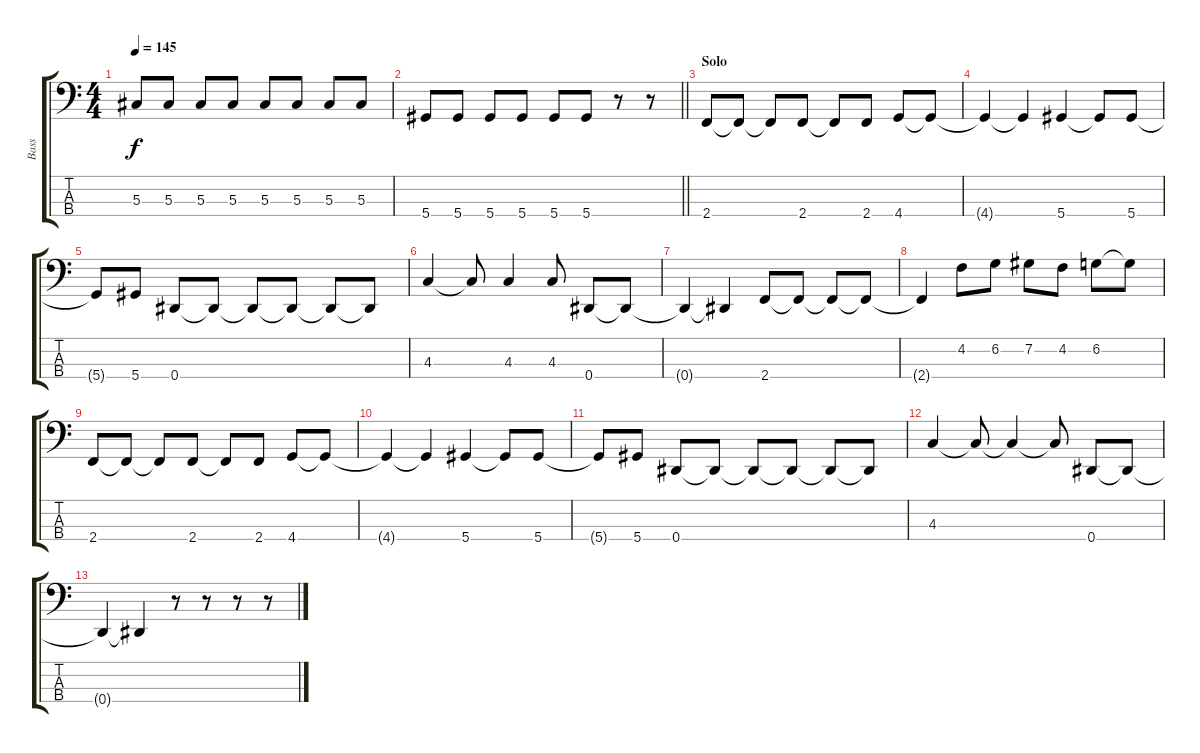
\track ("Bass" "Bass") {instrument electricbassfinger}
\staff {score tabs}
\tuning (Gb2 Db2 Ab1 Eb1) {hide}
\ts (4 4)
\tempo 145
\clef f4
\ks c
5.3.8{dy f} 5.3.8 5.3.8 5.3.8 5.3.8 5.3.8 5.3.8 5.3.8 |
\barLineRight lightlight
5.4.8 5.4.8 5.4.8 5.4.8 5.4.8 5.4.8 r.8 r.8 |
\section ("" "Solo")
2.4.8 2.4{t}.8 2.4{t}.8 2.4.8 2.4{t}.8 2.4.8 4.4.8 4.4{t}.8 |
4.4{t}.4 4.4{t}.4 5.4.4 5.4{t}.8 5.4.8 |
5.4{t}.8 5.4.8 0.4.8 0.4{t}.8 0.4{t}.8 0.4{t}.8 0.4{t}.8 0.4{t}.8 |
4.3.4 4.3{t}.8 4.3.4 4.3.8 0.4.8 0.4{t}.8 |
0.4{t}.4 0.4{t}.4 2.4.8 2.4{t}.8 2.4{t}.8 2.4{t}.8 |
2.4{t}.4 4.2.8 6.2.8 7.2.8 4.2.8 6.2.8 6.2{t}.8 |
2.4.8 2.4{t}.8 2.4{t}.8 2.4.8 2.4{t}.8 2.4.8 4.4.8 4.4{t}.8 |
4.4{t}.4 4.4{t}.4 5.4.4 5.4{t}.8 5.4.8 |
5.4{t}.8 5.4.8 0.4.8 0.4{t}.8 0.4{t}.8 0.4{t}.8 0.4{t}.8 0.4{t}.8 |
4.3.4 4.3{t}.8 4.3{t}.4 4.3{t}.8 0.4.8 0.4{t}.8 |
0.4{t}.4 0.4{t}.4 r.8 r.8 r.8 r.8
